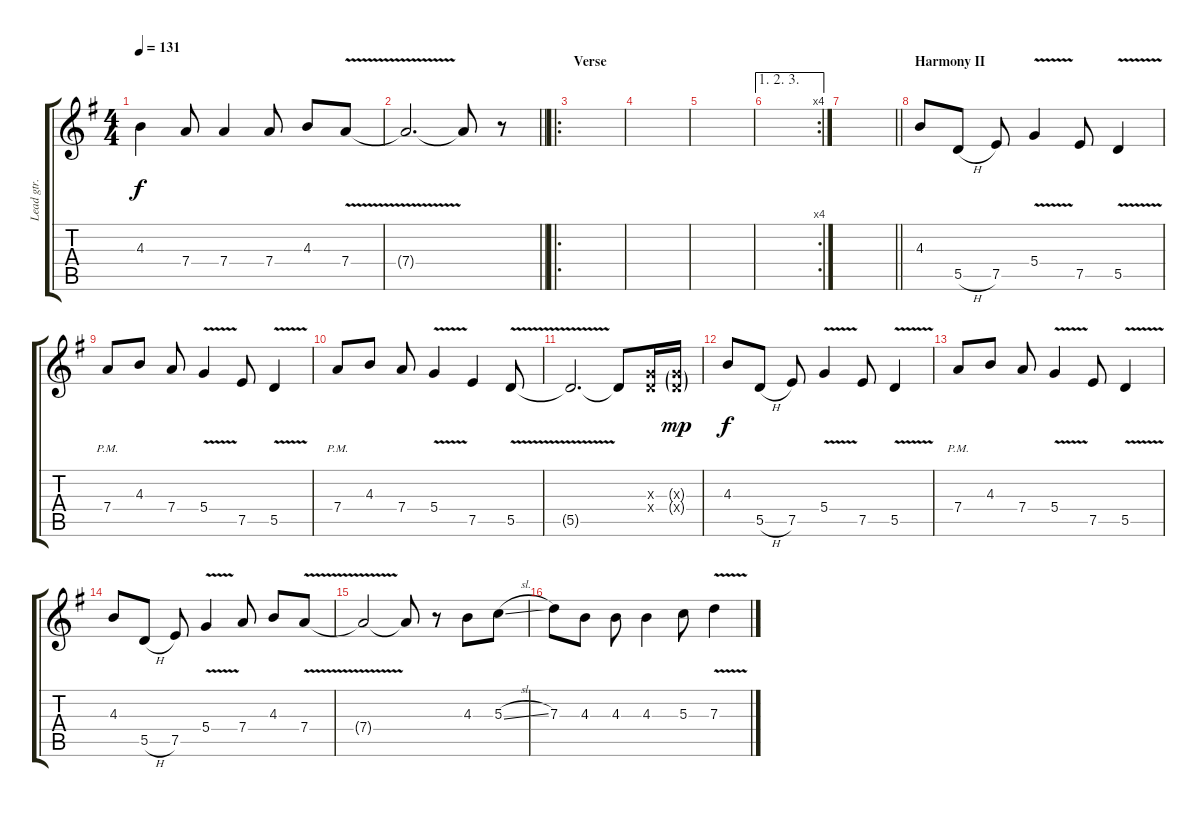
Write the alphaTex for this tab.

\track ("Lead gtr. I" "Lead gtr. ") {instrument overdrivenguitar}
\staff {score tabs}
\tuning (E4 B3 G3 D3 A2 E2) {hide}
\ts (4 4)
\tempo 131
\clef g2
\ks g
4.3.4{dy f} 7.4.8 7.4.4 7.4.8 4.3.8 7.4{v}.8 |
\barLineRight lightlight
7.4{t}.2{d} 7.4{t}.8 r.8 |
\ro
\section ("" "Verse")
|
|
|
\ae (1 2 3)
\rc 4
|
\barLineRight lightlight
|
\section ("" "Harmony II")
4.3.8 5.5{h}.8 7.5.8 5.4{v}.4 7.5.8 5.5{v}.4 |
7.4{pm}.8 4.3.8 7.4.8 5.4{v}.4 7.5.8 5.5{v}.4 |
7.4{pm}.8 4.3.8 7.4.8 5.4{v}.4 7.5.4 5.5{v}.8 |
5.5{t}.2{d} 5.5{t}.8 (0.3{x} 0.4{x}).16 (0.3{g x} 0.4{g x}).16{dy mp} |
4.3.8{dy f} 5.5{h}.8 7.5.8 5.4{v}.4 7.5.8 5.5{v}.4 |
7.4{pm}.8 4.3.8 7.4.8 5.4{v}.4 7.5.8 5.5{v}.4 |
4.3.8 5.5{h}.8 7.5.8 5.4{v}.4 7.4.8 4.3.8 7.4{v}.8 |
7.4{t}.2 7.4{t}.8 r.8 4.3.8 5.3{sl}.8 |
7.3.8 4.3.8 4.3.8 4.3.4 5.3.8 7.3{v}.4
